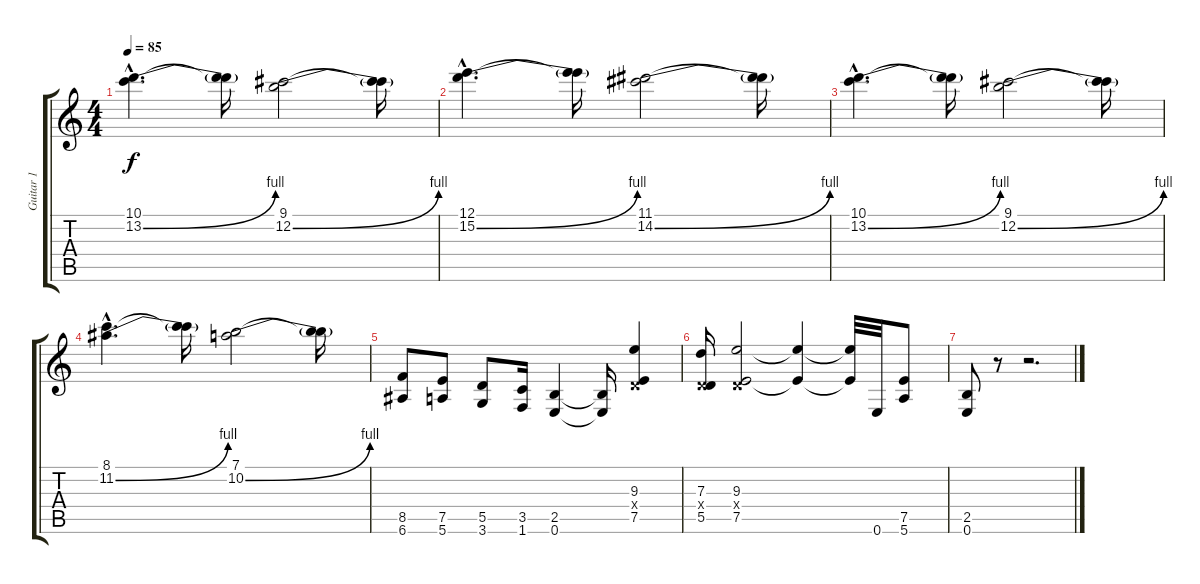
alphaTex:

\track ("Guitar 1" "Guitar 1") {instrument distortionguitar}
\staff {score tabs}
\tuning (E4 B3 G3 D3 A2 E2) {hide}
\ts (4 4)
\tempo 85
\clef g2
\ks c
(10.1{hac} 13.2{be (bend 0 0 60 4) hac}).4{d dy f} (10.1{t} 13.2{t}).16 (9.1 12.2{be (bend 0 0 60 4)}).2 (9.1{t} 12.2{t}).16 |
(12.1{hac} 15.2{be (bend 0 0 60 4) hac}).4{d} (12.1{t} 15.2{t}).16 (11.1 14.2{be (bend 0 0 60 4)}).2 (11.1{t} 14.2{t}).16 |
(10.1{hac} 13.2{be (bend 0 0 60 4) hac}).4{d} (10.1{t} 13.2{t}).16 (9.1 12.2{be (bend 0 0 60 4)}).2 (9.1{t} 12.2{t}).16 |
(8.1{hac} 11.2{be (bend 0 0 60 4) hac}).4{d} (8.1{t} 11.2{t}).16 (7.1 10.2{be (bend 0 0 60 4)}).2 (7.1{t} 10.2{t}).16 |
(8.5 6.6).8 (7.5 5.6).8 (5.5 3.6).8 (3.5 1.6).16 (2.5 0.6).4 (2.5{t} 0.6{t}).16 (9.3 0.4{x} 7.5).4 |
(7.3 0.4{x} 5.5).16 (9.3 0.4{x} 7.5).2 (9.3{t} 7.5{t}).4 (9.3{t} 7.5{t}).32 0.6.32 (7.5 5.6).8 |
(2.5 0.6).8 r.8 r.2{d}
